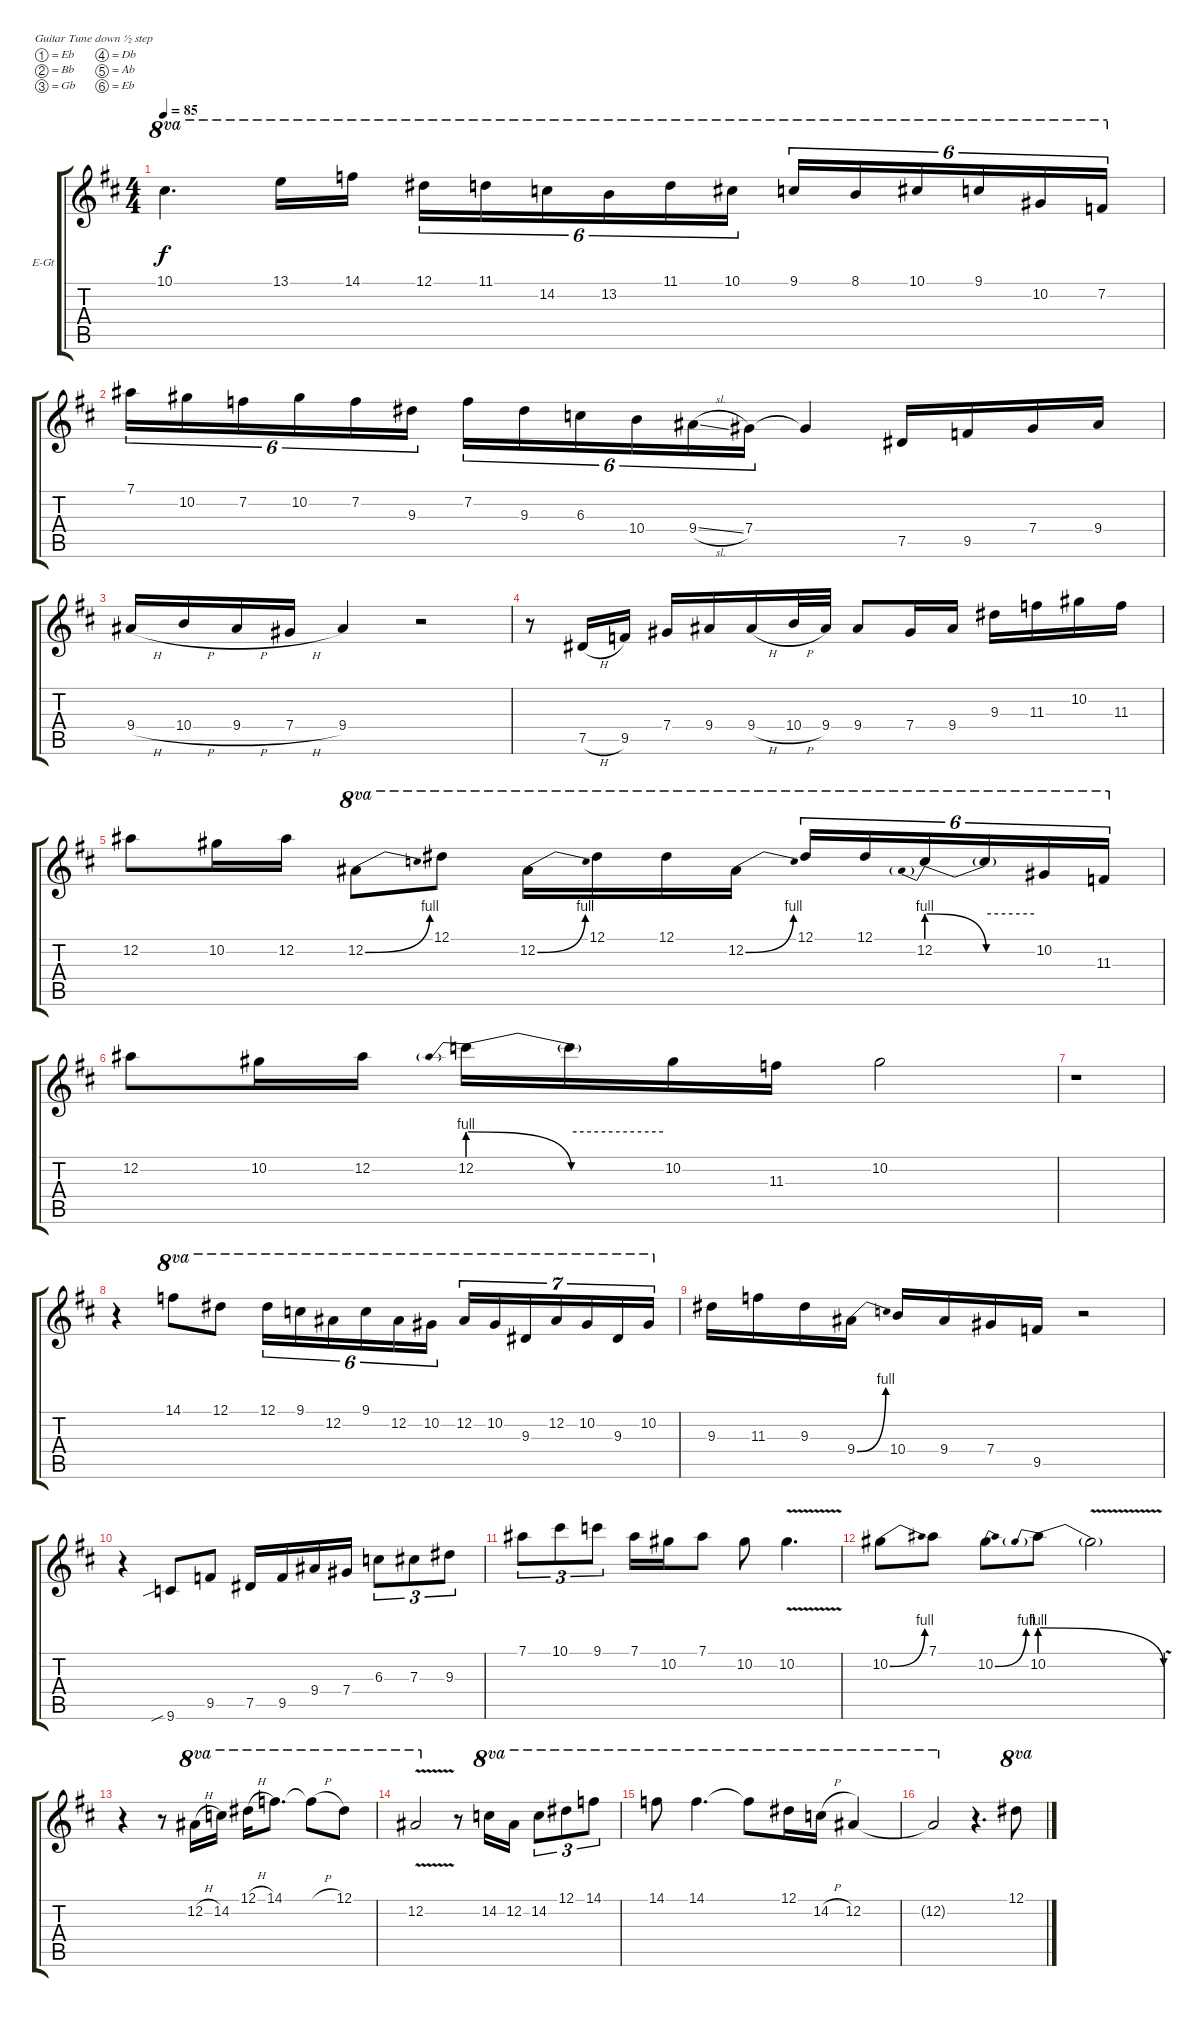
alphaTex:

\bracketExtendMode groupsimilarinstruments
\firstSystemTrackNameOrientation horizontal
\otherSystemsTrackNameOrientation horizontal
\track ("Electric Clean" "E-Gt") {instrument electricguitarclean}
\staff {score tabs}
\tuning (Eb4 Bb3 Gb3 Db3 Ab2 Eb2)
\ts (4 4)
\tempo 85
\clef g2
\ks d
10.1.4{d ot 8va dy f} 13.1.16{ot 8va} 14.1.16{ot 8va} 12.1.16{tu (6 4) ot 8va} 11.1.16{tu (6 4) ot 8va} 14.2.16{tu (6 4) ot 8va} 13.2.16{tu (6 4) ot 8va} 11.1.16{tu (6 4) ot 8va} 10.1.16{tu (6 4) ot 8va} 9.1.16{tu (6 4) ot 8va} 8.1.16{tu (6 4) ot 8va} 10.1.16{tu (6 4) ot 8va} 9.1.16{tu (6 4) ot 8va} 10.2.16{tu (6 4) ot 8va} 7.2.16{tu (6 4) ot 8va} |
7.1.16{tu (6 4)} 10.2.16{tu (6 4)} 7.2.16{tu (6 4)} 10.2.16{tu (6 4)} 7.2.16{tu (6 4)} 9.3.16{tu (6 4)} 7.2.16{tu (6 4)} 9.3.16{tu (6 4)} 6.3.16{tu (6 4)} 10.4.16{tu (6 4)} 9.4{sl}.16{tu (6 4)} 7.4.16{tu (6 4)} 7.4{t}.4 7.5.16 9.5.16 7.4.16 9.4.16 |
9.4{h}.16 10.4{h}.16 9.4{h}.16 7.4{h}.16 9.4.4 r.2 |
r.8 7.5{h}.16 9.5.16 7.4.16 9.4.16 9.4{h}.16 10.4{h}.32 9.4.32 9.4.8 7.4.16 9.4.16 9.3.16 11.3.16 10.2.16 11.3.16 |
12.2.8 10.2.16 12.2.16 12.2{be (bend 0 0 60 4)}.8{ot 8va} 12.1.8{ot 8va} 12.2{be (bend 0 0 60 4)}.16{ot 8va} 12.1.16{ot 8va} 12.1.16{ot 8va} 12.2{be (bend 0 0 60 4)}.16{ot 8va} 12.1.16{tu (6 4) ot 8va} 12.1.16{tu (6 4) ot 8va} 12.2{be (prebendrelease 0 4 60 0)}.16{tu (6 4) ot 8va} 12.2{be (hold 0 4 60 4) t}.16{tu (6 4) ot 8va} 10.2.16{tu (6 4) ot 8va} 11.3.16{tu (6 4) ot 8va} |
12.2.8 10.2.16 12.2.16 12.2{be (prebendrelease 0 4 60 0)}.16 12.2{be (hold 0 4 60 4) t}.16 10.2.16 11.3.16 10.2.2 |
r.1 |
r.4 14.1.8{ot 8va} 12.1.8{ot 8va} 12.1.16{tu (6 4) ot 8va} 9.1.16{tu (6 4) ot 8va} 12.2.16{tu (6 4) ot 8va} 9.1.16{tu (6 4) ot 8va} 12.2.16{tu (6 4) ot 8va} 10.2.16{tu (6 4) ot 8va} 12.2.16{tu (7 4) ot 8va} 10.2.16{tu (7 4) ot 8va} 9.3.16{tu (7 4) ot 8va} 12.2.16{tu (7 4) ot 8va} 10.2.16{tu (7 4) ot 8va} 9.3.16{tu (7 4) ot 8va} 10.2.16{tu (7 4) ot 8va} |
9.3.16 11.3.16 9.3.16 9.4{be (bend 0 0 60 4)}.16 10.4.16 9.4.16 7.4.16 9.5.16 r.2 |
r.4 9.6{sib}.8 9.5.8 7.5.16 9.5.16 9.4.16 7.4.16 6.3.8{tu (3 2)} 7.3.8{tu (3 2)} 9.3.8{tu (3 2)} |
7.1.8{tu (3 2)} 10.1.8{tu (3 2)} 9.1.8{tu (3 2)} 7.1.16 10.2.16 7.1.8 10.2.8 10.2{v}.4{d} |
10.2{be (bend 0 0 60 4)}.8 7.1.8 10.2{be (bend 0 0 60 4)}.8 10.2{be (prebendrelease 0 4 60 0)}.8 10.2{v t}.2 |
r.4 r.8 12.2{h}.16{ot 8va} 14.2.16{ot 8va} 12.1{h}.16{ot 8va} 14.1.8{d ot 8va} 14.1{h t}.8{ot 8va} 12.1.8{ot 8va} |
12.2{v}.2{ot 8va} r.8 14.2.16{ot 8va} 12.2.16{ot 8va} 14.2.8{tu (3 2) ot 8va} 12.1.8{tu (3 2) ot 8va} 14.1.8{tu (3 2) ot 8va} |
14.1.8{ot 8va} 14.1.4{d ot 8va} 14.1{t}.8{ot 8va} 12.1.16{ot 8va} 14.2{h}.16{ot 8va} 12.2.4{ot 8va} |
12.2{t}.2{ot 8va} r.4{d} 12.1.8{ot 8va}
